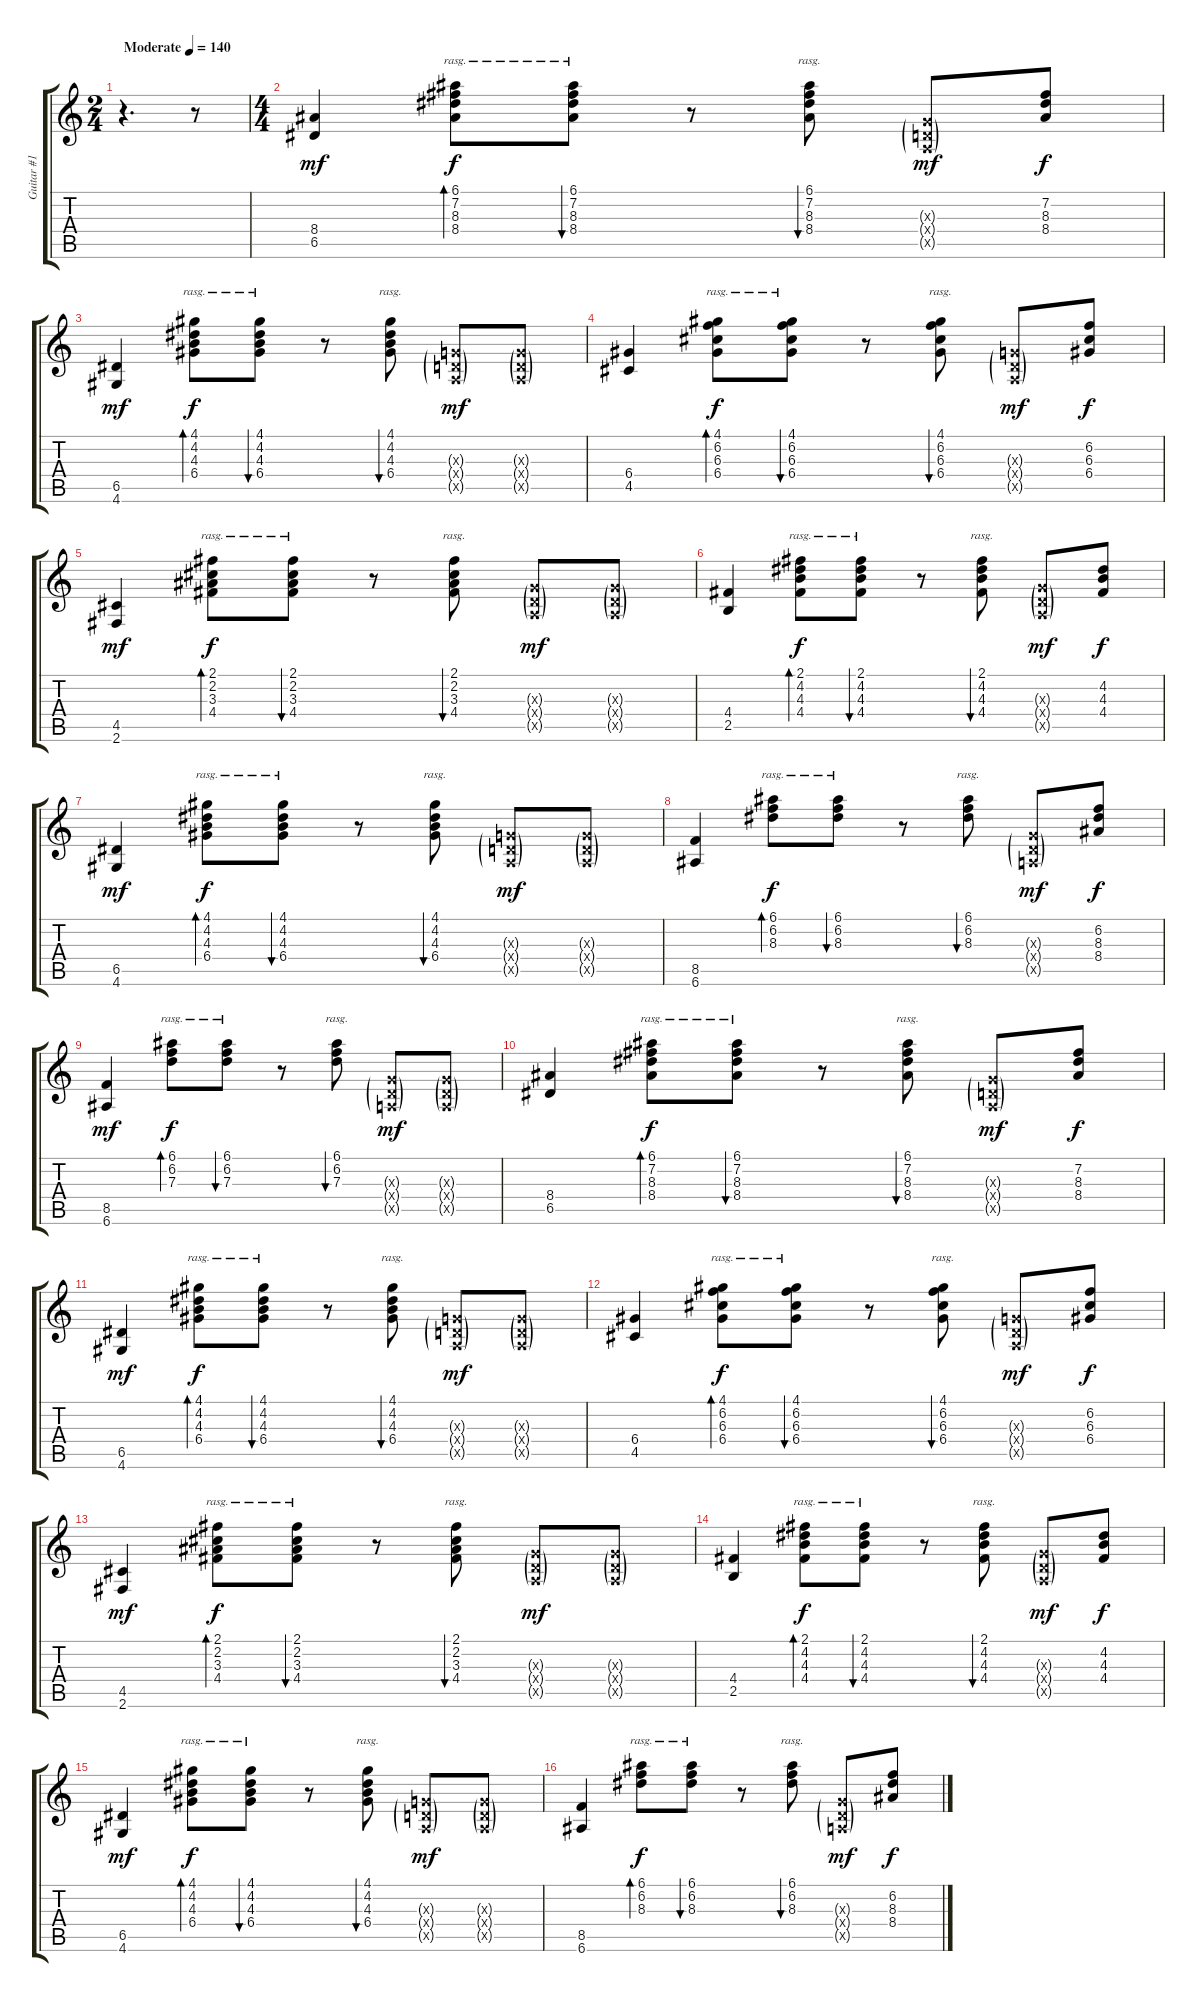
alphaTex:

\track ("Guitar #1" "Guitar #1") {instrument acousticguitarnylon}
\staff {score tabs}
\tuning (E4 B3 G3 D3 A2 E2) {hide}
\ts (2 4)
\tempo (140 "Moderate")
\clef g2
\ks c
r.4{d dy mf instrument acousticguitarnylon} r.8 |
\ts (4 4)
(8.4 6.5).4 (6.1 7.2 8.3 8.4).8{bd 480 rasg ii dy f} (6.1 7.2 8.3 8.4).8{bu 120 rasg ii} r.8 (6.1 7.2 8.3 8.4).8{bu 120 rasg ii} (0.3{g x} 0.4{g x} 0.5{g x}).8{dy mf} (7.2 8.3 8.4).8{dy f} |
(6.5 4.6).4{dy mf} (4.1 4.2 4.3 6.4).8{bd 480 rasg ii dy f} (4.1 4.2 4.3 6.4).8{bu 120 rasg ii} r.8 (4.1 4.2 4.3 6.4).8{bu 120 rasg ii} (0.3{g x} 0.4{g x} 0.5{g x}).8{dy mf} (0.3{g x} 0.4{g x} 0.5{g x}).8 |
(6.4 4.5).4 (4.1 6.2 6.3 6.4).8{bd 480 rasg ii dy f} (4.1 6.2 6.3 6.4).8{bu 120 rasg ii} r.8 (4.1 6.2 6.3 6.4).8{bu 120 rasg ii} (0.3{g x} 0.4{g x} 0.5{g x}).8{dy mf} (6.2 6.3 6.4).8{dy f} |
(4.5 2.6).4{dy mf} (2.1 2.2 3.3 4.4).8{bd 480 rasg ii dy f} (2.1 2.2 3.3 4.4).8{bu 120 rasg ii} r.8 (2.1 2.2 3.3 4.4).8{bu 120 rasg ii} (0.3{g x} 0.4{g x} 0.5{g x}).8{dy mf} (0.3{g x} 0.4{g x} 0.5{g x}).8 |
(4.4 2.5).4 (2.1 4.2 4.3 4.4).8{bd 480 rasg ii dy f} (2.1 4.2 4.3 4.4).8{bu 120 rasg ii} r.8 (2.1 4.2 4.3 4.4).8{bu 120 rasg ii} (0.3{g x} 0.4{g x} 0.5{g x}).8{dy mf} (4.2 4.3 4.4).8{dy f} |
(6.5 4.6).4{dy mf} (4.1 4.2 4.3 6.4).8{bd 480 rasg ii dy f} (4.1 4.2 4.3 6.4).8{bu 120 rasg ii} r.8 (4.1 4.2 4.3 6.4).8{bu 120 rasg ii} (0.3{g x} 0.4{g x} 0.5{g x}).8{dy mf} (0.3{g x} 0.4{g x} 0.5{g x}).8 |
(8.5 6.6).4 (6.1 6.2 8.3).8{bd 480 rasg ii dy f} (6.1 6.2 8.3).8{bu 120 rasg ii} r.8 (6.1 6.2 8.3).8{bu 120 rasg ii} (0.3{g x} 0.4{g x} 0.5{g x}).8{dy mf} (6.2 8.3 8.4).8{dy f} |
(8.5 6.6).4{dy mf} (6.1 6.2 7.3).8{bd 480 rasg ii dy f} (6.1 6.2 7.3).8{bu 120 rasg ii} r.8 (6.1 6.2 7.3).8{bu 120 rasg ii} (0.3{g x} 0.4{g x} 0.5{g x}).8{dy mf} (0.3{g x} 0.4{g x} 0.5{g x}).8 |
(8.4 6.5).4 (6.1 7.2 8.3 8.4).8{bd 480 rasg ii dy f} (6.1 7.2 8.3 8.4).8{bu 120 rasg ii} r.8 (6.1 7.2 8.3 8.4).8{bu 120 rasg ii} (0.3{g x} 0.4{g x} 0.5{g x}).8{dy mf} (7.2 8.3 8.4).8{dy f} |
(6.5 4.6).4{dy mf} (4.1 4.2 4.3 6.4).8{bd 480 rasg ii dy f} (4.1 4.2 4.3 6.4).8{bu 120 rasg ii} r.8 (4.1 4.2 4.3 6.4).8{bu 120 rasg ii} (0.3{g x} 0.4{g x} 0.5{g x}).8{dy mf} (0.3{g x} 0.4{g x} 0.5{g x}).8 |
(6.4 4.5).4 (4.1 6.2 6.3 6.4).8{bd 480 rasg ii dy f} (4.1 6.2 6.3 6.4).8{bu 120 rasg ii} r.8 (4.1 6.2 6.3 6.4).8{bu 120 rasg ii} (0.3{g x} 0.4{g x} 0.5{g x}).8{dy mf} (6.2 6.3 6.4).8{dy f} |
(4.5 2.6).4{dy mf} (2.1 2.2 3.3 4.4).8{bd 480 rasg ii dy f} (2.1 2.2 3.3 4.4).8{bu 120 rasg ii} r.8 (2.1 2.2 3.3 4.4).8{bu 120 rasg ii} (0.3{g x} 0.4{g x} 0.5{g x}).8{dy mf} (0.3{g x} 0.4{g x} 0.5{g x}).8 |
(4.4 2.5).4 (2.1 4.2 4.3 4.4).8{bd 480 rasg ii dy f} (2.1 4.2 4.3 4.4).8{bu 120 rasg ii} r.8 (2.1 4.2 4.3 4.4).8{bu 120 rasg ii} (0.3{g x} 0.4{g x} 0.5{g x}).8{dy mf} (4.2 4.3 4.4).8{dy f} |
(6.5 4.6).4{dy mf} (4.1 4.2 4.3 6.4).8{bd 480 rasg ii dy f} (4.1 4.2 4.3 6.4).8{bu 120 rasg ii} r.8 (4.1 4.2 4.3 6.4).8{bu 120 rasg ii} (0.3{g x} 0.4{g x} 0.5{g x}).8{dy mf} (0.3{g x} 0.4{g x} 0.5{g x}).8 |
(8.5 6.6).4 (6.1 6.2 8.3).8{bd 480 rasg ii dy f} (6.1 6.2 8.3).8{bu 120 rasg ii} r.8 (6.1 6.2 8.3).8{bu 120 rasg ii} (0.3{g x} 0.4{g x} 0.5{g x}).8{dy mf} (6.2 8.3 8.4).8{dy f}
